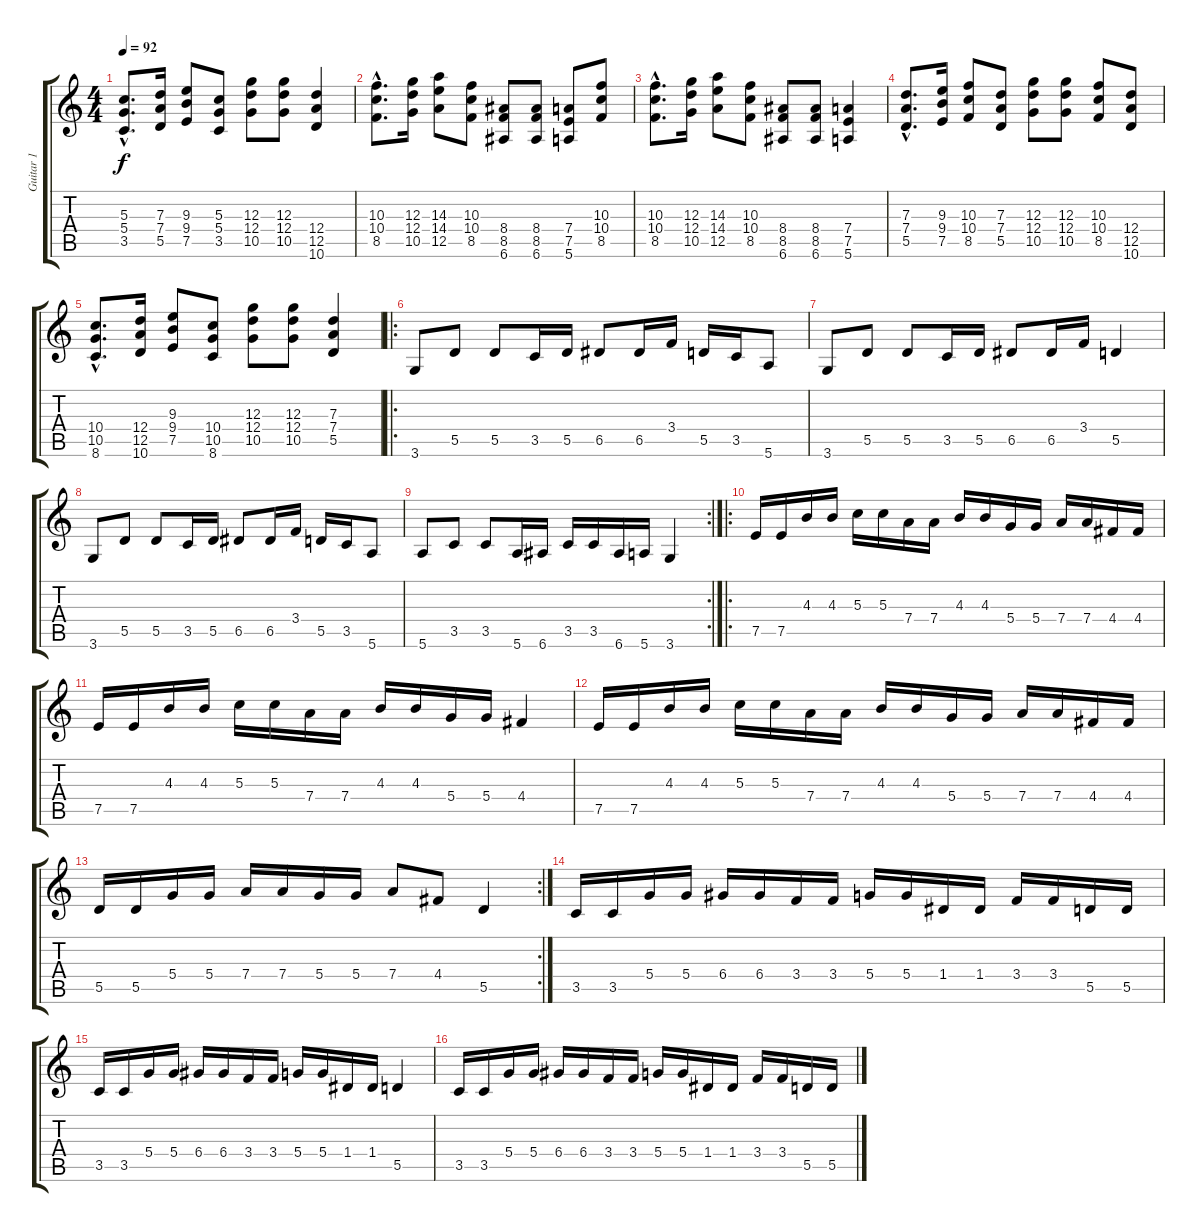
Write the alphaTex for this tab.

\track ("Guitar 1" "Guitar 1") {instrument distortionguitar}
\staff {score tabs}
\tuning (E4 B3 G3 D3 A2 E2) {hide}
\ts (4 4)
\tempo 92
\clef g2
\ks c
(5.3{hac} 5.4{hac} 3.5{hac}).8{d dy f} (7.3 7.4 5.5).16 (9.3 9.4 7.5).8 (5.3 5.4 3.5).8 (12.3 12.4 10.5).8 (12.3 12.4 10.5).8 (12.4 12.5 10.6).4 |
(10.3{hac} 10.4{hac} 8.5{hac}).8{d} (12.3 12.4 10.5).16 (14.3 14.4 12.5).8 (10.3 10.4 8.5).8 (8.4 8.5 6.6).8 (8.4 8.5 6.6).8 (7.4 7.5 5.6).8 (10.3 10.4 8.5).8 |
(10.3{hac} 10.4{hac} 8.5{hac}).8{d} (12.3 12.4 10.5).16 (14.3 14.4 12.5).8 (10.3 10.4 8.5).8 (8.4 8.5 6.6).8 (8.4 8.5 6.6).8 (7.4 7.5 5.6).4 |
(7.3{hac} 7.4{hac} 5.5{hac}).8{d} (9.3 9.4 7.5).16 (10.3 10.4 8.5).8 (7.3 7.4 5.5).8 (12.3 12.4 10.5).8 (12.3 12.4 10.5).8 (10.3 10.4 8.5).8 (12.4 12.5 10.6).8 |
(10.4{hac} 10.5{hac} 8.6{hac}).8{d} (12.4 12.5 10.6).16 (9.3 9.4 7.5).8 (10.4 10.5 8.6).8 (12.3 12.4 10.5).8 (12.3 12.4 10.5).8 (7.3 7.4 5.5).4 |
\ro
3.6.8 5.5.8 5.5.8 3.5.16 5.5.16 6.5.8 6.5.16 3.4.16 5.5.16 3.5.16 5.6.8 |
3.6.8 5.5.8 5.5.8 3.5.16 5.5.16 6.5.8 6.5.16 3.4.16 5.5.4 |
3.6.8 5.5.8 5.5.8 3.5.16 5.5.16 6.5.8 6.5.16 3.4.16 5.5.16 3.5.16 5.6.8 |
\rc 2
5.6.8 3.5.8 3.5.8 5.6.16 6.6.16 3.5.16 3.5.16 6.6.16 5.6.16 3.6.4 |
\ro
7.5.16 7.5.16 4.3.16 4.3.16 5.3.16 5.3.16 7.4.16 7.4.16 4.3.16 4.3.16 5.4.16 5.4.16 7.4.16 7.4.16 4.4.16 4.4.16 |
7.5.16 7.5.16 4.3.16 4.3.16 5.3.16 5.3.16 7.4.16 7.4.16 4.3.16 4.3.16 5.4.16 5.4.16 4.4.4 |
7.5.16 7.5.16 4.3.16 4.3.16 5.3.16 5.3.16 7.4.16 7.4.16 4.3.16 4.3.16 5.4.16 5.4.16 7.4.16 7.4.16 4.4.16 4.4.16 |
\rc 2
5.5.16 5.5.16 5.4.16 5.4.16 7.4.16 7.4.16 5.4.16 5.4.16 7.4.8 4.4.8 5.5.4 |
3.5.16 3.5.16 5.4.16 5.4.16 6.4.16 6.4.16 3.4.16 3.4.16 5.4.16 5.4.16 1.4.16 1.4.16 3.4.16 3.4.16 5.5.16 5.5.16 |
3.5.16 3.5.16 5.4.16 5.4.16 6.4.16 6.4.16 3.4.16 3.4.16 5.4.16 5.4.16 1.4.16 1.4.16 5.5.4 |
3.5.16 3.5.16 5.4.16 5.4.16 6.4.16 6.4.16 3.4.16 3.4.16 5.4.16 5.4.16 1.4.16 1.4.16 3.4.16 3.4.16 5.5.16 5.5.16
